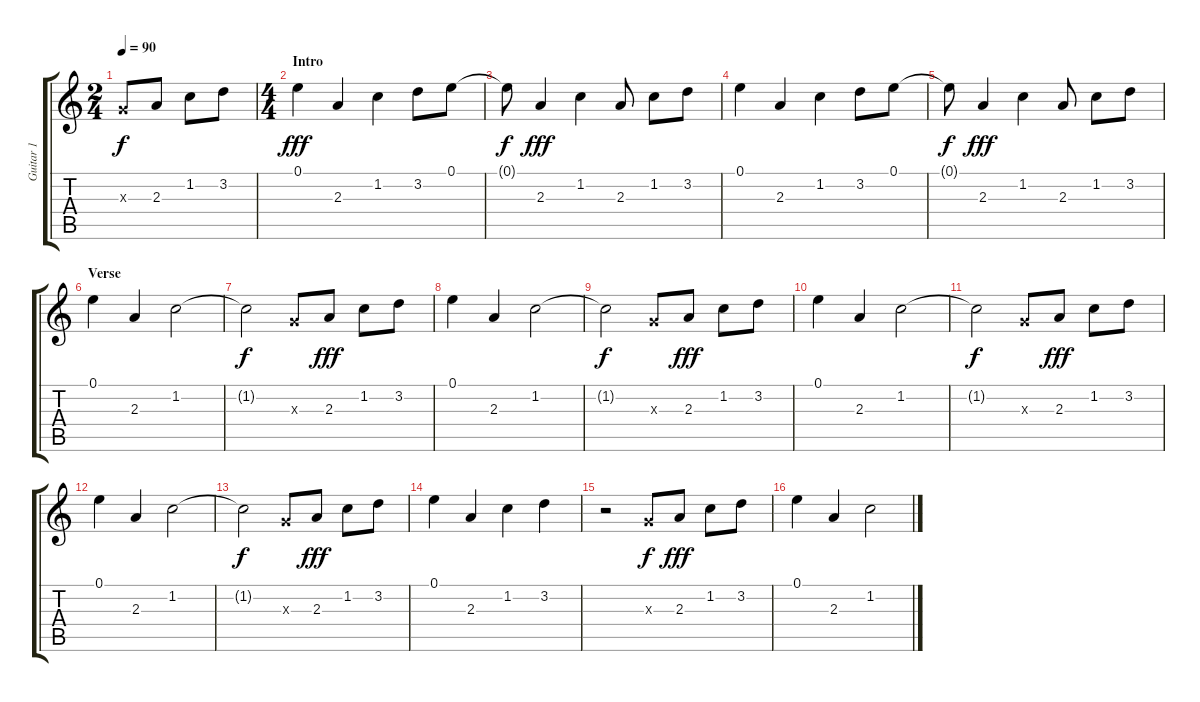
\track ("Guitar 1" "Guitar 1") {instrument overdrivenguitar}
\staff {score tabs}
\tuning (E4 B3 G3 D3 A2 E2) {hide}
\ts (2 4)
\tempo 90
\clef g2
\ks c
0.3{x}.8{dy f instrument overdrivenguitar} 2.3.8 1.2.8 3.2.8 |
\ts (4 4)
\section ("" "Intro")
0.1.4{dy fff} 2.3.4 1.2.4 3.2.8 0.1.8 |
0.1{t}.8{dy f} 2.3.4{dy fff} 1.2.4 2.3.8 1.2.8 3.2.8 |
0.1.4 2.3.4 1.2.4 3.2.8 0.1.8 |
0.1{t}.8{dy f} 2.3.4{dy fff} 1.2.4 2.3.8 1.2.8 3.2.8 |
\section ("" "Verse")
0.1.4 2.3.4 1.2.2 |
1.2{t}.2{dy f} 0.3{x}.8 2.3.8{dy fff} 1.2.8 3.2.8 |
0.1.4 2.3.4 1.2.2 |
1.2{t}.2{dy f} 0.3{x}.8 2.3.8{dy fff} 1.2.8 3.2.8 |
0.1.4 2.3.4 1.2.2 |
1.2{t}.2{dy f} 0.3{x}.8 2.3.8{dy fff} 1.2.8 3.2.8 |
0.1.4 2.3.4 1.2.2 |
1.2{t}.2{dy f} 0.3{x}.8 2.3.8{dy fff} 1.2.8 3.2.8 |
0.1.4 2.3.4 1.2.4 3.2.4 |
r.2 0.3{x}.8{dy f} 2.3.8{dy fff} 1.2.8 3.2.8 |
0.1.4 2.3.4 1.2.2
